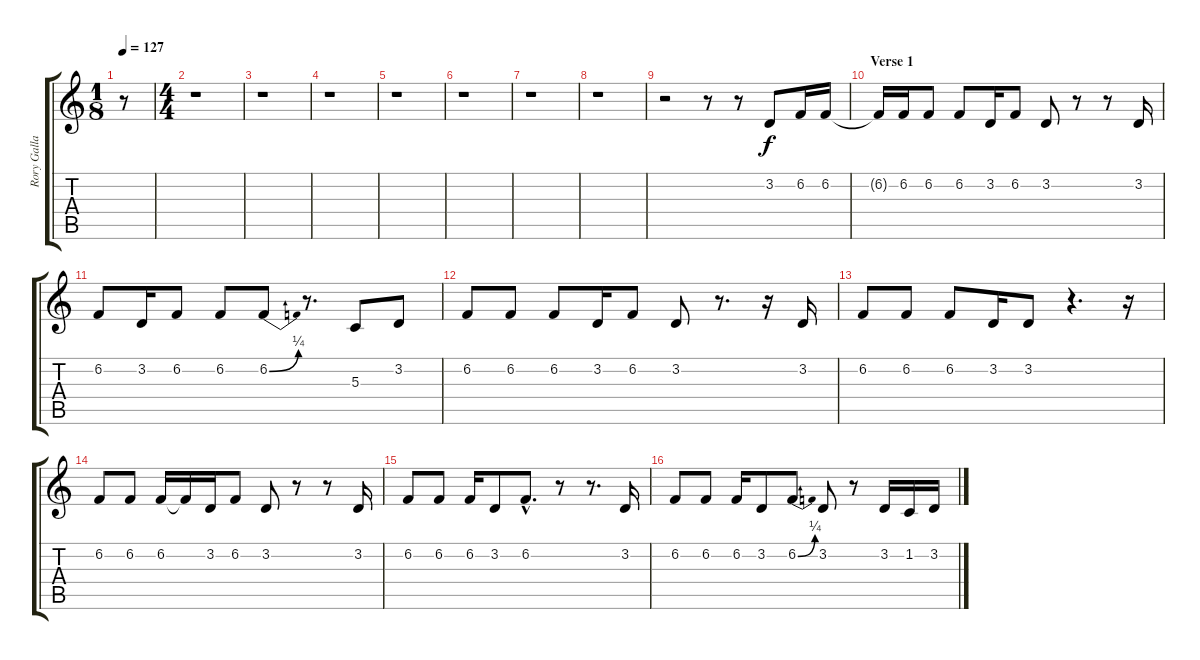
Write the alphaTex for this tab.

\track ("Rory Gallagher Vocals" "Rory Galla") {instrument viola}
\staff {score tabs}
\tuning (E4 B3 G3 D3 A2 E2) {hide}
\ts (1 8)
\tempo 127
\clef g2
\ks c
r.8{dy f instrument viola} |
\ts (4 4)
r.1 |
r.1 |
r.1 |
r.1 |
r.1 |
r.1 |
r.1 |
r.2 r.8 r.8 3.2.8 6.2.16 6.2.16 |
\section ("" "Verse 1")
6.2{t}.16 6.2.16 6.2.8 6.2.8 3.2.16 6.2.8 3.2.8 r.8 r.8 3.2.16 |
6.2.8 3.2.16 6.2.8 6.2.8 6.2{be (bend 0 0 60 1)}.8 r.8{d} 5.3.8 3.2.8 |
6.2.8 6.2.8 6.2.8 3.2.16 6.2.8 3.2.8 r.8{d} r.16 3.2.16 |
6.2.8 6.2.8 6.2.8 3.2.16 3.2.8 r.4{d} r.16 |
6.2.8 6.2.8 6.2.16 6.2{t}.16 3.2.16 6.2.8 3.2.8 r.8 r.8 3.2.16 |
6.2.8 6.2.8 6.2.16 3.2.8 6.2{hac}.8{d} r.8 r.8{d} 3.2.16 |
6.2.8 6.2.8 6.2.16 3.2.8 6.2{be (bend 0 0 60 1)}.8 3.2.8 r.8 3.2.16 1.2.16 3.2.16
